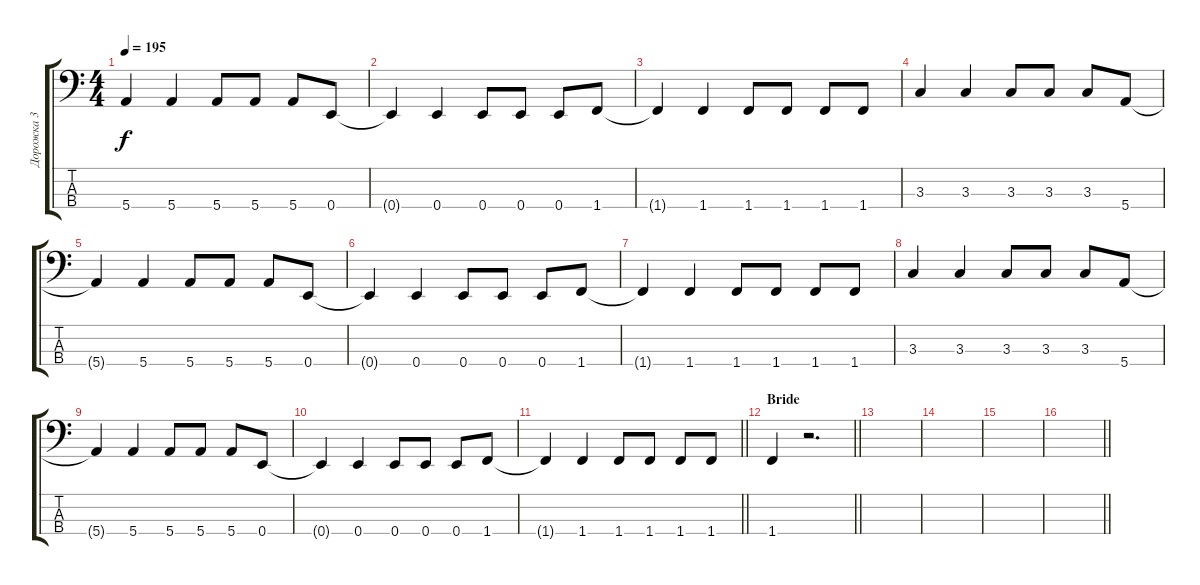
\track ("Дорожка 3" "Дорожка 3") {instrument electricbassfinger}
\staff {score tabs}
\tuning (G2 D2 A1 E1) {hide}
\ts (4 4)
\tempo 195
\clef f4
\ks c
5.4{t}.4{dy f} 5.4.4 5.4.8 5.4.8 5.4.8 0.4.8 |
0.4{t}.4 0.4.4 0.4.8 0.4.8 0.4.8 1.4.8 |
1.4{t}.4 1.4.4 1.4.8 1.4.8 1.4.8 1.4.8 |
3.3.4 3.3.4 3.3.8 3.3.8 3.3.8 5.4.8 |
5.4{t}.4 5.4.4 5.4.8 5.4.8 5.4.8 0.4.8 |
0.4{t}.4 0.4.4 0.4.8 0.4.8 0.4.8 1.4.8 |
1.4{t}.4 1.4.4 1.4.8 1.4.8 1.4.8 1.4.8 |
3.3.4 3.3.4 3.3.8 3.3.8 3.3.8 5.4.8 |
5.4{t}.4 5.4.4 5.4.8 5.4.8 5.4.8 0.4.8 |
0.4{t}.4 0.4.4 0.4.8 0.4.8 0.4.8 1.4.8 |
\barLineRight lightlight
1.4{t}.4 1.4.4 1.4.8 1.4.8 1.4.8 1.4.8 |
\section ("" "Bride")
\barLineRight lightlight
1.4.4 r.2{d} |
|
|
|
\barLineRight lightlight
